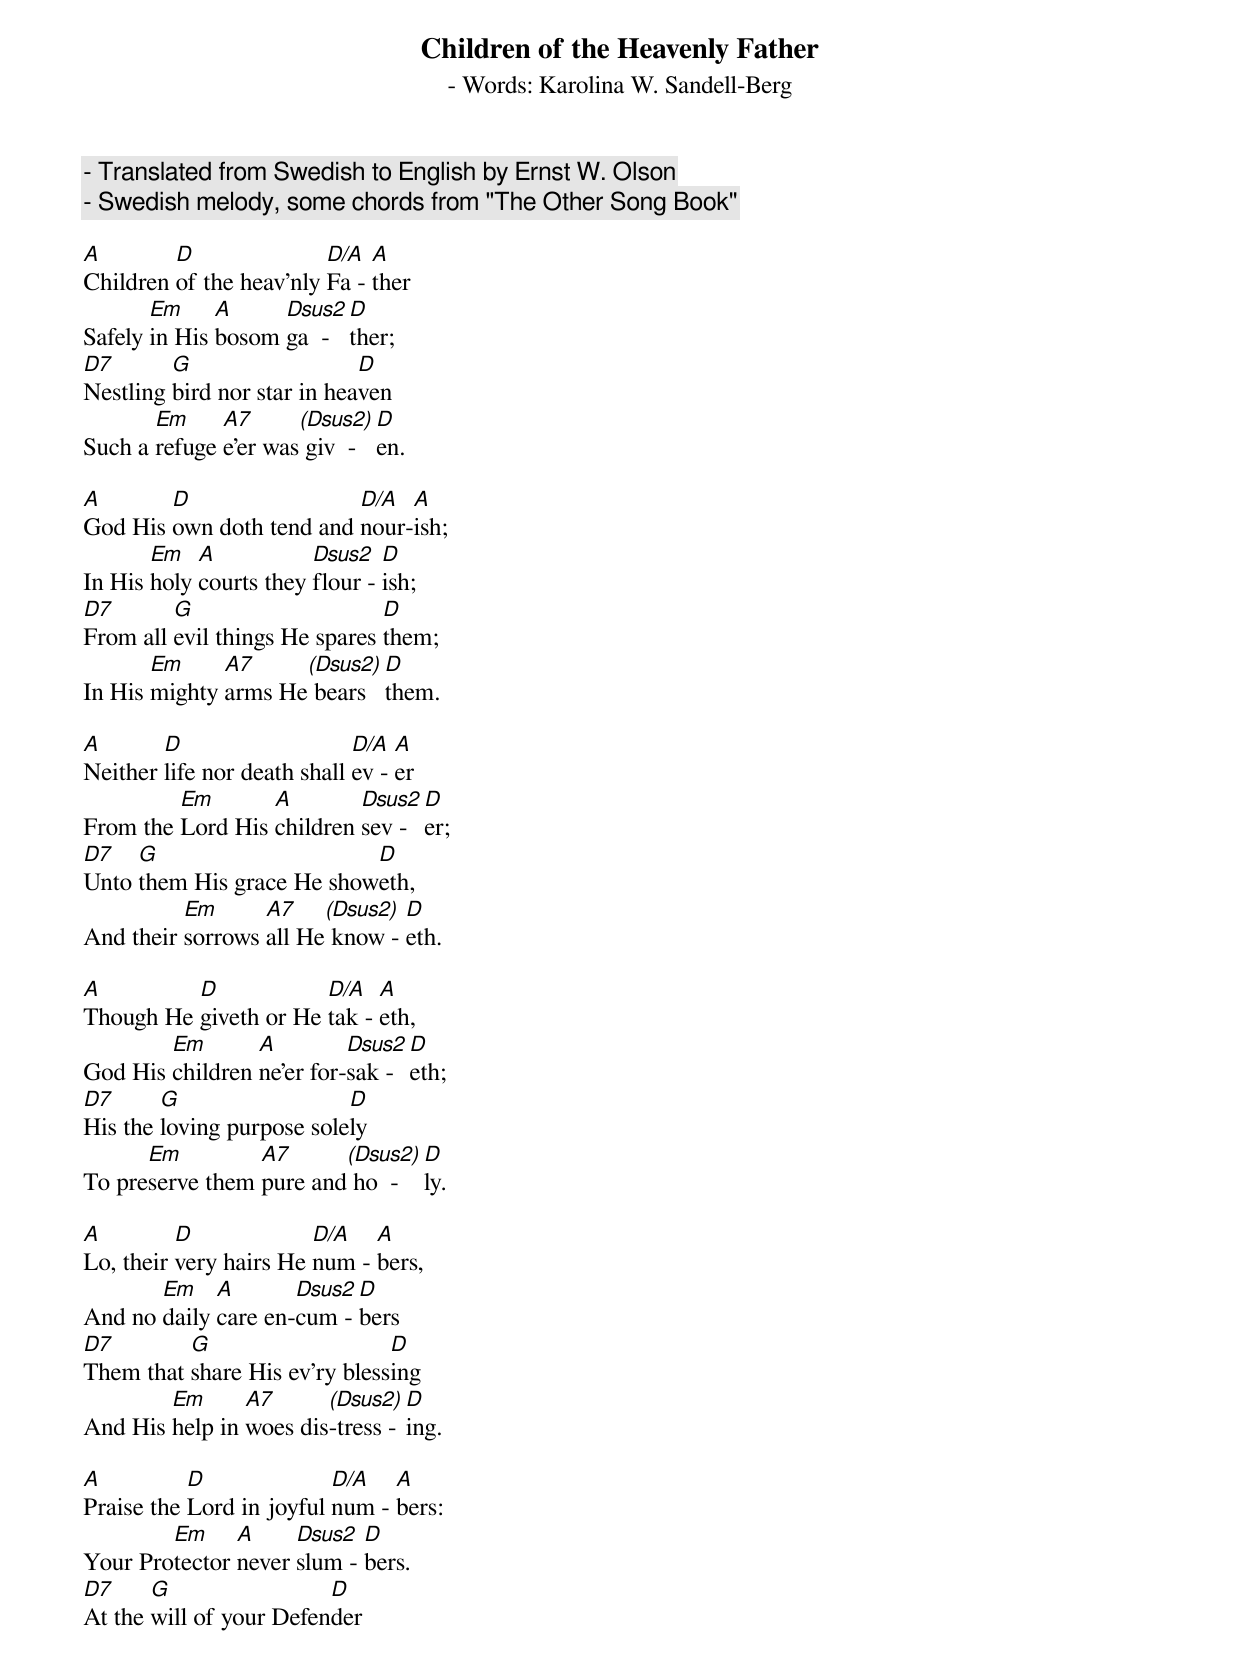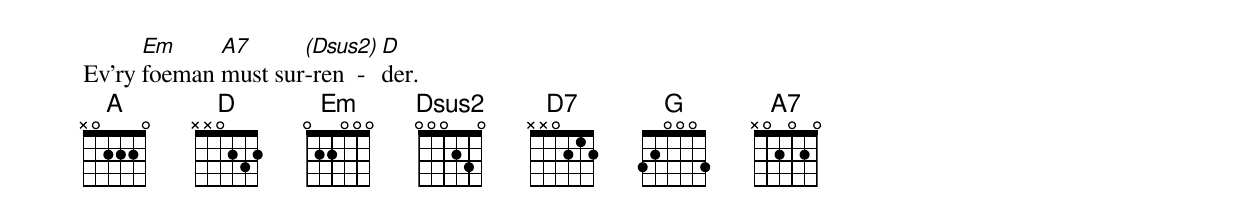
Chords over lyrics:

Children of the Heavenly Father
 - Words: Karolina W. Sandell-Berg
 - Translated from Swedish to English by Ernst W. Olson
 - Swedish melody, some chords from "The Other Song Book"

A        D               D/A  A
Children of the heav'nly Fa - ther
       Em     A     Dsus2  D
Safely in His bosom ga  -  ther;
D7       G                   D
Nestling bird nor star in heaven
       Em     A7      (Dsus2)  D
Such a refuge e'er was giv  -  en.

A       D                 D/A  A
God His own doth tend and nour-ish;
       Em   A           Dsus2   D
In His holy courts they flour - ish;
D7       G                     D
From all evil things He spares them;
       Em     A7     (Dsus2) D
In His mighty arms He bears  them.

A       D                    D/A  A
Neither life nor death shall ev - er
         Em       A        Dsus2 D
From the Lord His children sev - er;
D7   G                     D
Unto them His grace He showeth,
          Em      A7    (Dsus2) D
And their sorrows all He know - eth.

A         D            D/A   A
Though He giveth or He tak - eth,
        Em       A         Dsus2 D
God His children ne'er for-sak - eth;
D7      G                  D
His the loving purpose solely
      Em         A7      (Dsus2) D
To preserve them pure and ho  -  ly.

A         D             D/A   A
Lo, their very hairs He num - bers,
       Em    A       Dsus2 D
And no daily care en-cum - bers
D7        G                    D
Them that share His ev'ry blessing
        Em      A7      (Dsus2)  D
And His help in woes dis-tress - ing.

A          D              D/A   A
Praise the Lord in joyful num - bers:
        Em     A     Dsus2  D
Your Protector never slum - bers.
D7     G                 D
At the will of your Defender
      Em     A7      (Dsus2)  D
Ev'ry foeman must sur-ren  -  der.
